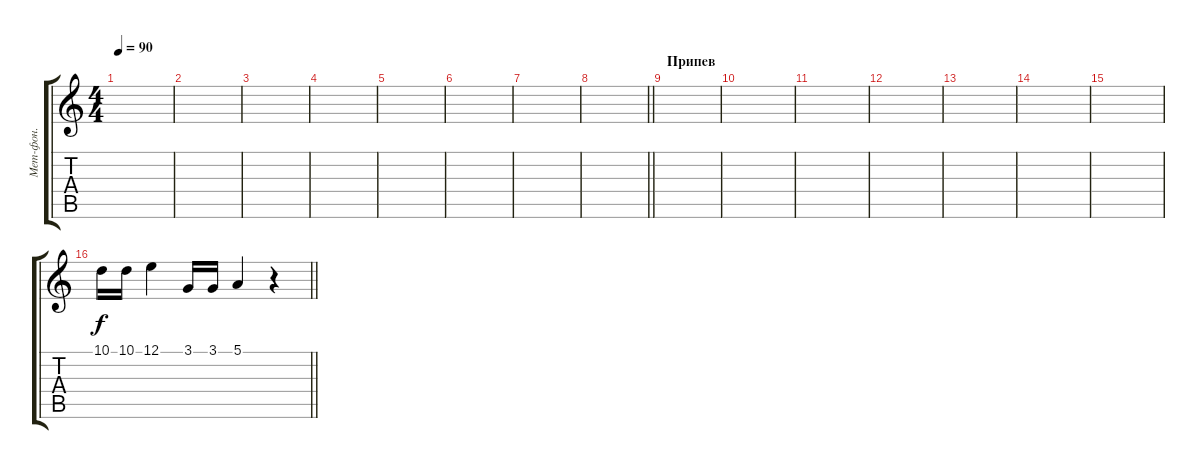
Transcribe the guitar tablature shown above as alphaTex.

\track ("Мет-фон." "Мет-фон.") {instrument vibraphone}
\staff {score tabs}
\tuning (E4 B3 G3 D3 A2 E2) {hide}
\ts (4 4)
\tempo 90
\clef g2
\ks c
|
|
|
|
|
|
|
\barLineRight lightlight
|
\section ("" "Припев")
|
|
|
|
|
|
|
\barLineRight lightlight
10.1.16 10.1.16 12.1.4 3.1.16 3.1.16 5.1.4 r.4
